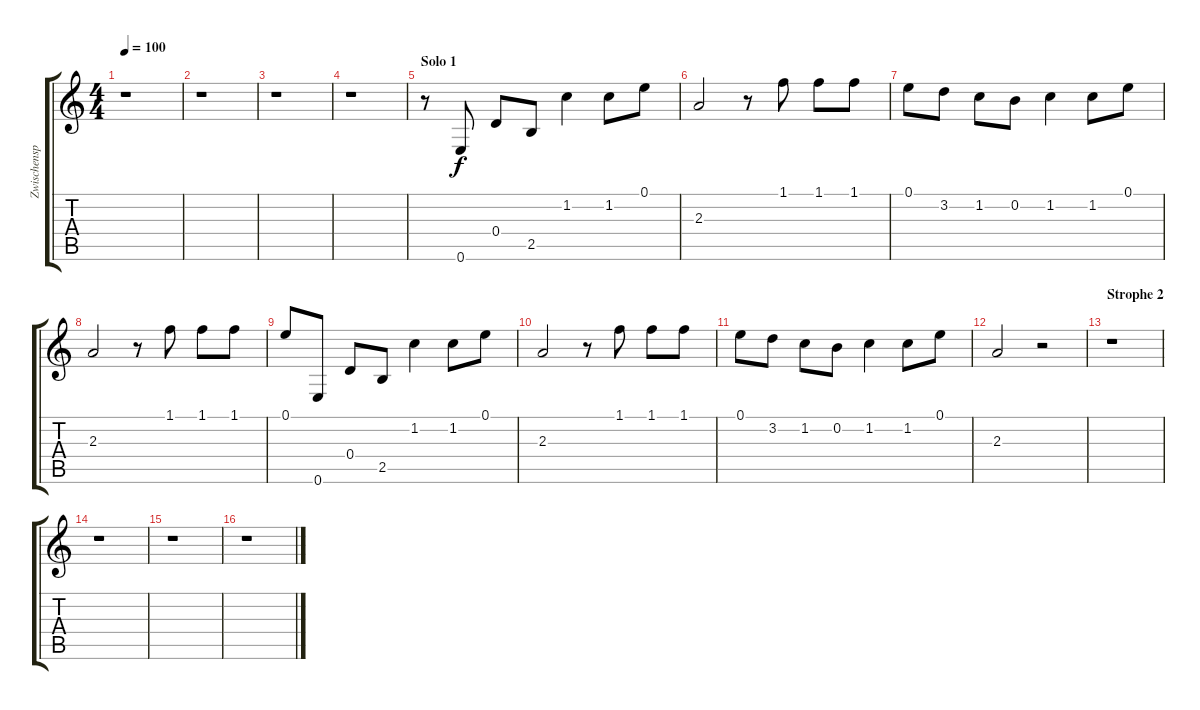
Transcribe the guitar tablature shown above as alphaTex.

\track ("Zwischenspiel" "Zwischensp") {instrument electricguitarmuted}
\staff {score tabs}
\tuning (E4 B3 G3 D3 A2 E2) {hide}
\ts (4 4)
\tempo 100
\clef g2
\ks c
r.1{dy f} |
r.1 |
r.1 |
r.1 |
\section ("" "Solo 1")
r.8 0.6.8 0.4.8 2.5.8 1.2.4 1.2.8 0.1.8 |
2.3.2 r.8 1.1.8 1.1.8 1.1.8 |
0.1.8 3.2.8 1.2.8 0.2.8 1.2.4 1.2.8 0.1.8 |
2.3.2 r.8 1.1.8 1.1.8 1.1.8 |
0.1.8 0.6.8 0.4.8 2.5.8 1.2.4 1.2.8 0.1.8 |
2.3.2 r.8 1.1.8 1.1.8 1.1.8 |
0.1.8 3.2.8 1.2.8 0.2.8 1.2.4 1.2.8 0.1.8 |
2.3.2 r.2 |
\section ("" "Strophe 2")
r.1 |
r.1 |
r.1 |
r.1
